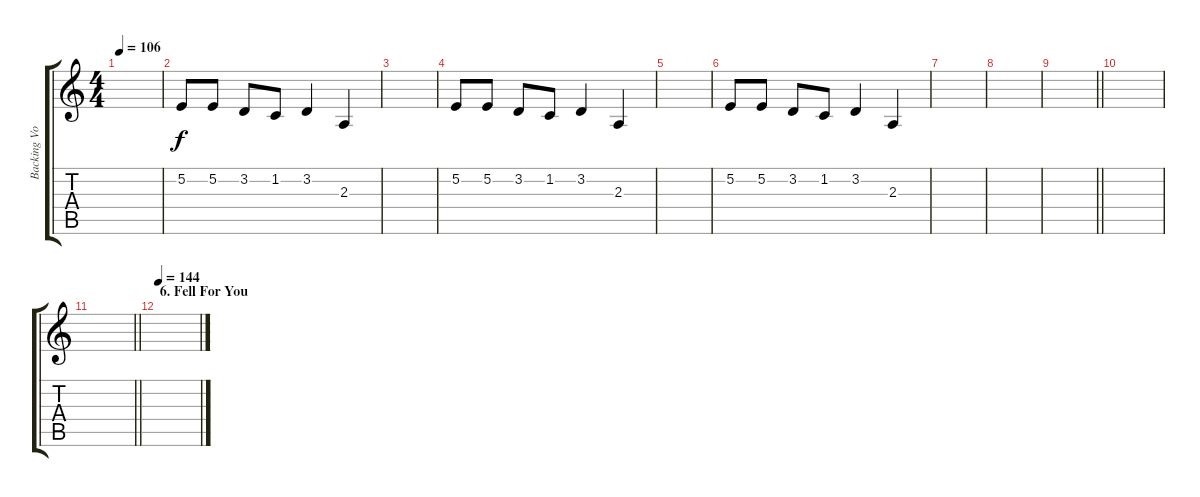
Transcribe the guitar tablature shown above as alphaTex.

\track ("Backing Vocals" "Backing Vo") {instrument bassoon}
\staff {score tabs}
\tuning (E4 B3 G3 D3 A2 E2) {hide}
\ts (4 4)
\tempo 106
\clef g2
\ks c
|
5.2.8{dy f} 5.2.8 3.2.8 1.2.8 3.2.4 2.3.4 |
|
5.2.8 5.2.8 3.2.8 1.2.8 3.2.4 2.3.4 |
|
5.2.8 5.2.8 3.2.8 1.2.8 3.2.4 2.3.4 |
|
|
\barLineRight lightlight
|
|
\barLineRight lightlight
|
\section ("" "6. Fell For You")
\tempo 144
